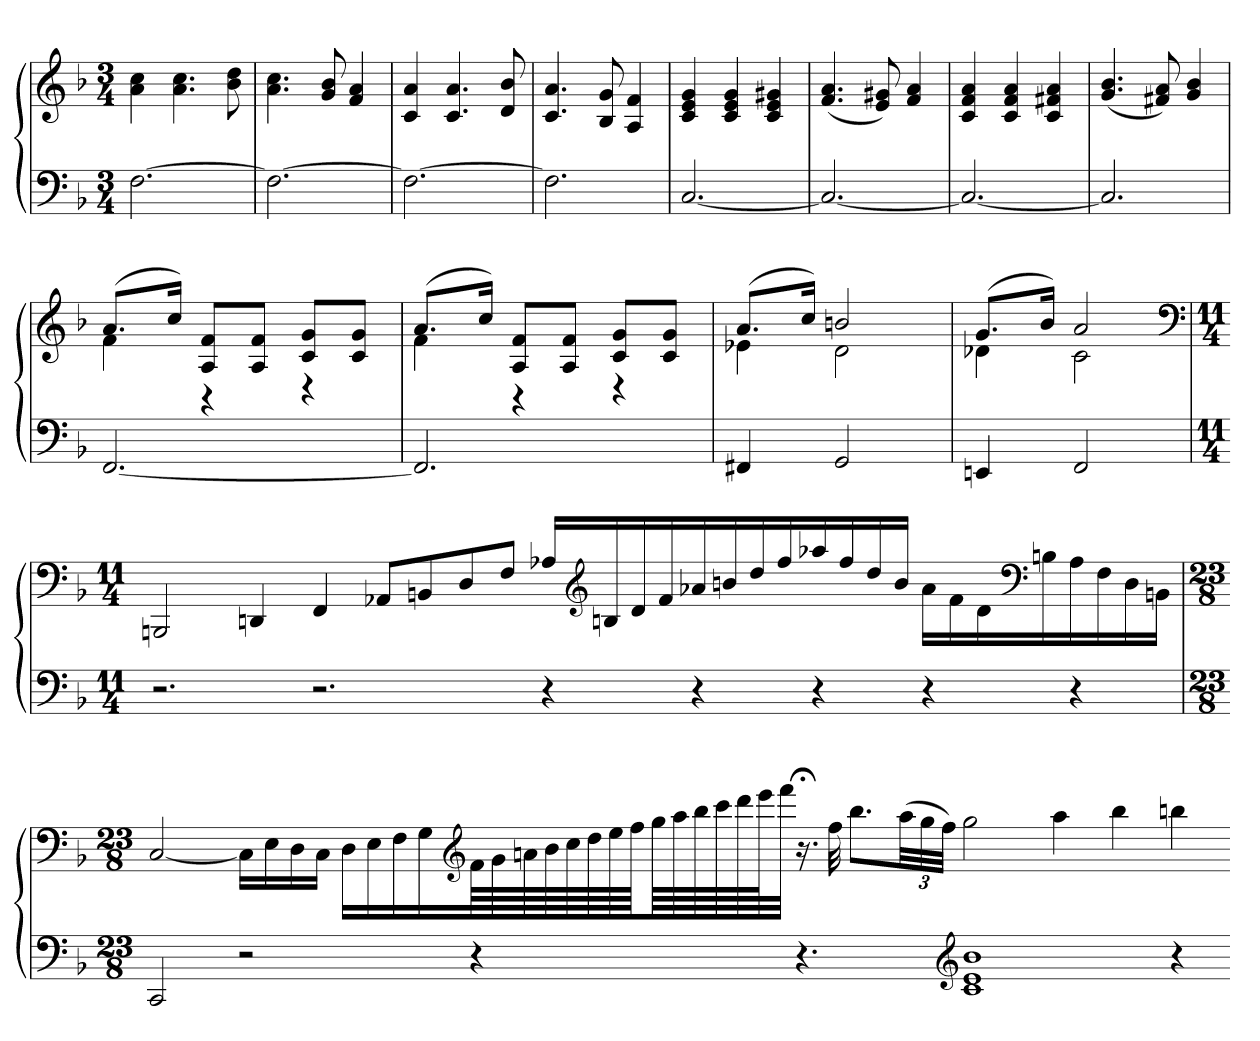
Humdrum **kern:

**kern	**kern
*part1	*part1
*staff2	*staff1
*clefF4	*clefG2
*k[b-]	*k[b-]
*M3/4	*M3/4
=	=
[2.F	4a 4cc
.	4.a 4.cc
.	8b- 8dd
=	=
2.F_	4.a 4.cc
.	8g 8b-
.	4f 4a
=	=
2.F_	4c 4a
.	4.c 4.a
.	8d 8b-
=	=
2.F]	4.c 4.a
.	8B- 8g
.	4A 4f
=	=
[2.C	4c 4e 4g
.	4c 4e 4g
.	4c 4e 4g#X
=	=
2.C_	(4.f 4.a
.	8e 8g#X)
.	4f 4a
=	=
2.C_	4c 4f 4a
.	4c 4f 4a
.	4c 4f#X 4a
=	=
2.C]	(4.g 4.b-
.	8f#X 8a)
.	4g 4b-
=	=
*	*^
[2.FF	(8.aL	4f
.	16ccJk)	.
.	8A 8fL	4r
.	8A 8fJ	.
.	8c 8gL	4r
.	8c 8gJ	.
=	=	=
2.FF]	(8.aL	4f
.	16ccJk)	.
.	8A 8fL	4r
.	8A 8fJ	.
.	8c 8gL	4r
.	8c 8gJ	.
=	=	=
4FF#X	(8.aL	4e-X
.	16ccJk)	.
2GG	2bn	2d
=	=	=
4EEn	(8.gL	4d-X
.	16b-Jk)	.
2FF	2a	2c
*	*v	*v
*	*clefF4
=	=
*M11/4	*M11/4
2.r	2BBBn
.	4DDn
2.r	4FF
.	8AA-XL
.	8BBn
.	8D
.	8FJ
4r	16A-XLL
*	*clefG2
.	16Bn
.	16d
.	16f
4r	16a-X
.	16bn
.	16dd
.	16ff
4r	16aa-X
.	16ff
.	16dd
.	16bJJ
4r	16a-LL
.	16f
.	16d
*	*clefF4
.	16Bn
4r	16A-
.	16F
.	16D
.	16BBnJJ
=	=
*M23/8	*M23/8
2CC	[2C
2r	16CLL]
.	16E
.	16D
.	16CJJ
.	16DLL
.	16E
.	16F
.	16G
*	*clefG2
4r	64fLL
.	64g
.	64an
.	64b-
.	64cc
.	64dd
.	64ee
.	64ffJJJ
.	64ggLLL
.	64aa
.	64bb-
.	64ccc
.	64ddd
.	64eeeJ
.	32fffJJJ
4.r	16.r;<
.	32ff
.	8.bb-L
.	(48aaLL
.	48gg
.	48ffJJJ)
*clefG2	*
1c 1e 1b-	2gg
.	4aa
.	4bb-
4r	4bbn
=-	=-
*-	*-
